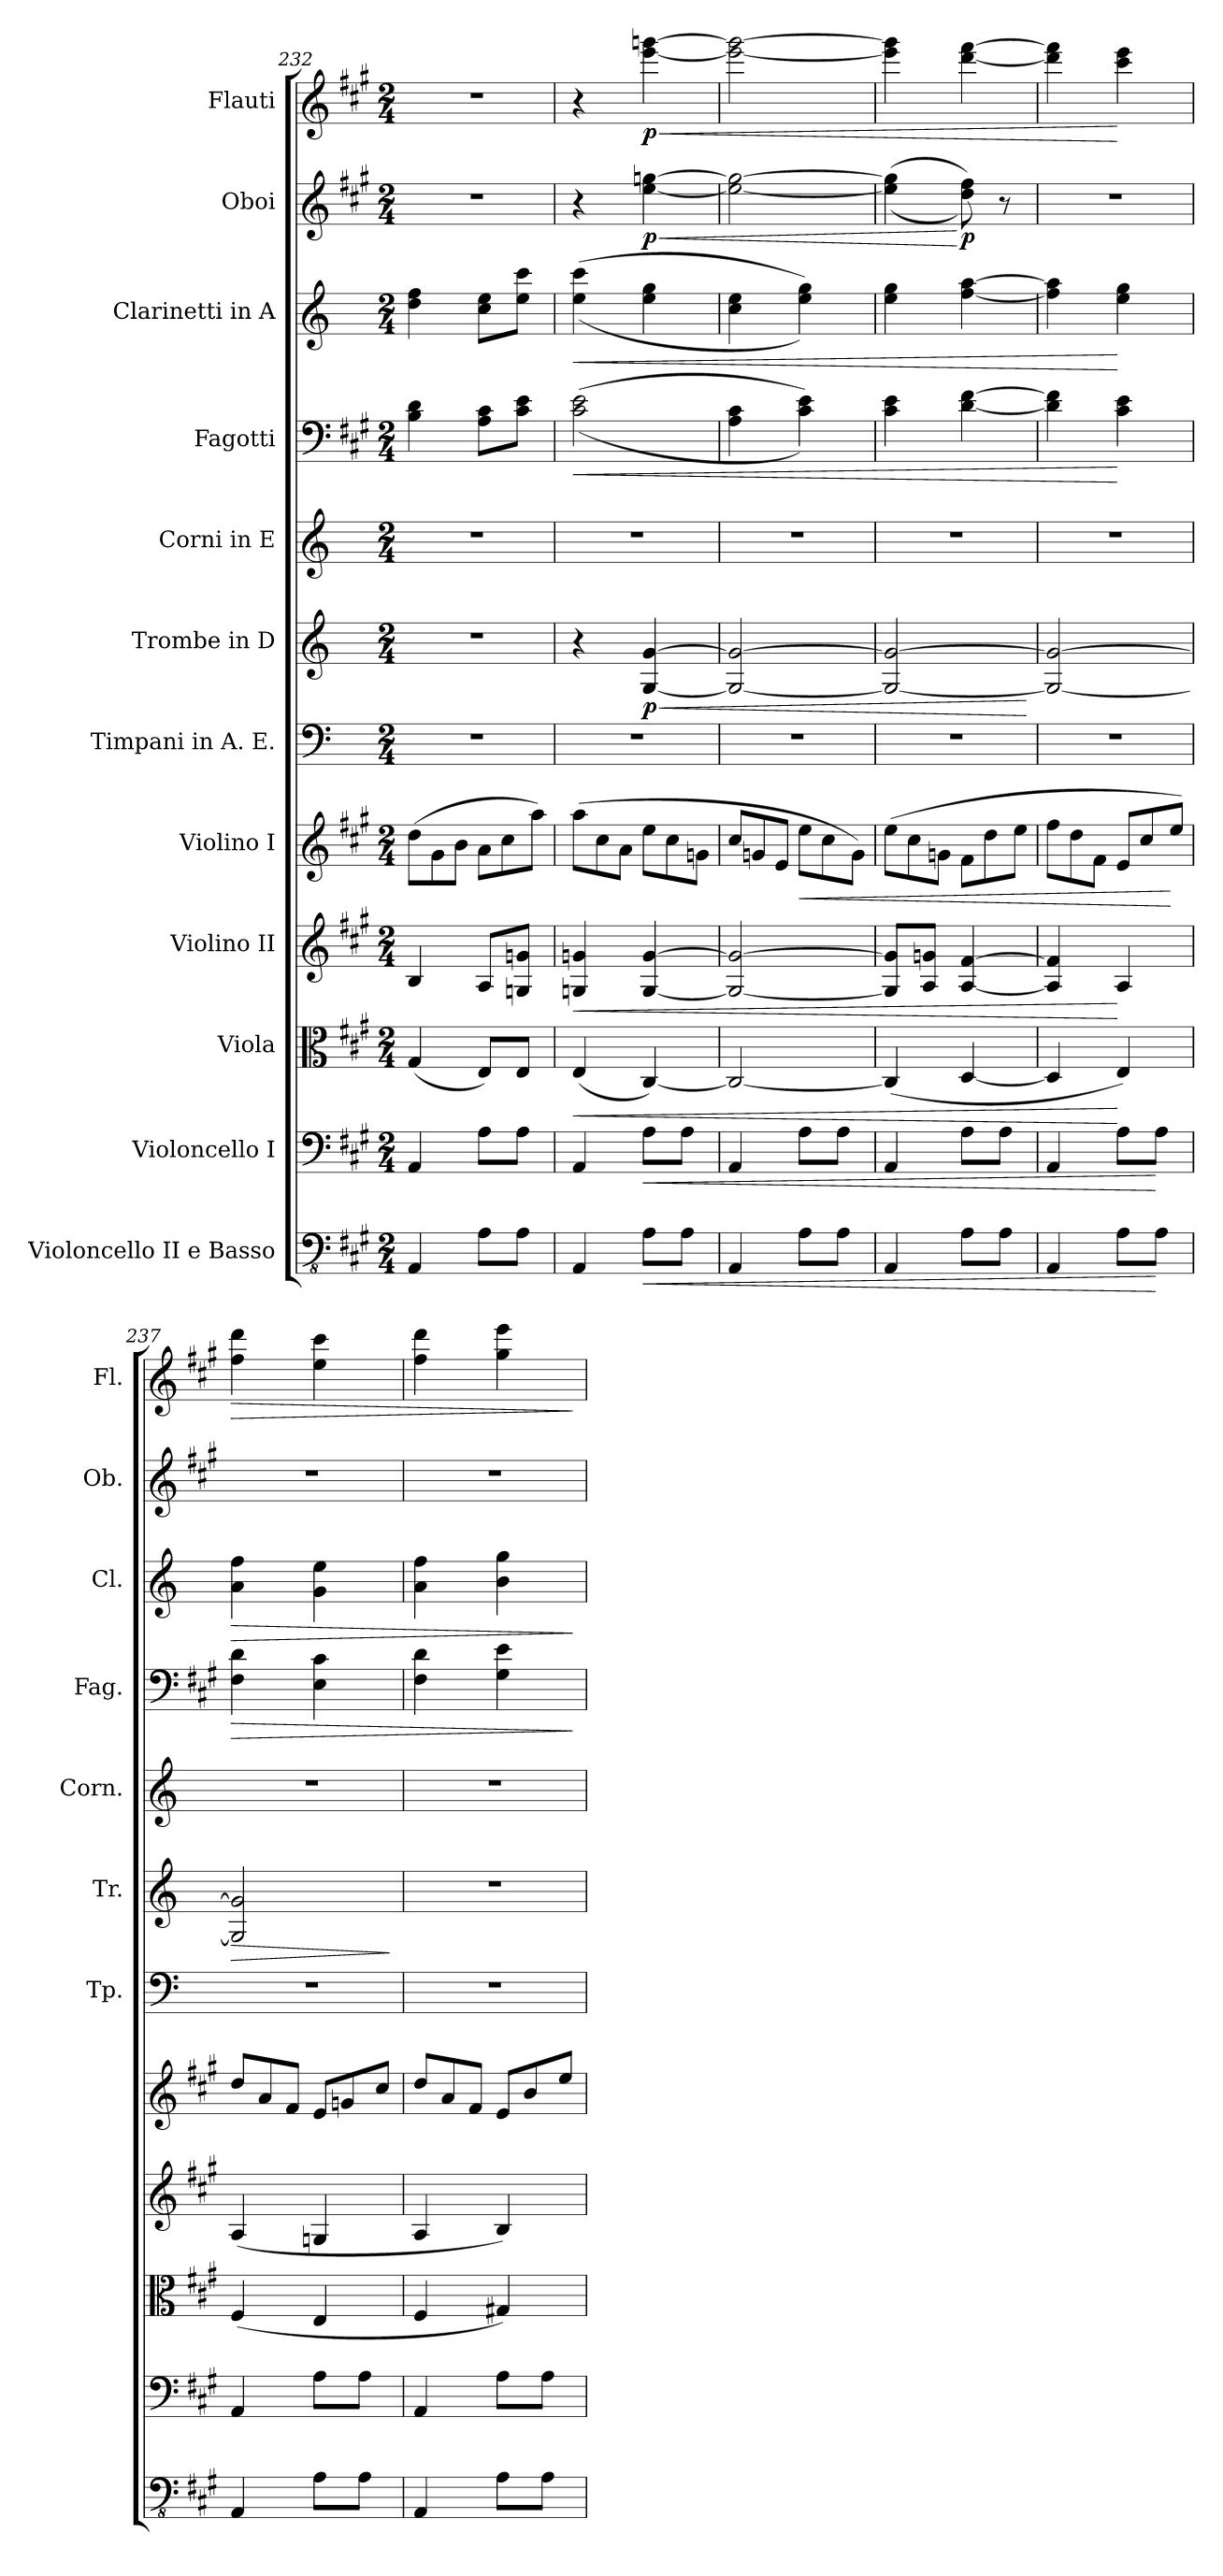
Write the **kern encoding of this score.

**kern	**dynam	**kern	**dynam	**kern	**dynam	**kern	**dynam	**kern	**dynam	**kern	**kern	**dynam	**kern	**kern	**dynam	**kern	**dynam	**kern	**dynam	**kern	**dynam
*part12	*part12	*part11	*part11	*part10	*part10	*part9	*part9	*part8	*part8	*part7	*part6	*part6	*part5	*part4	*part4	*part3	*part3	*part2	*part2	*part1	*part1
*staff12	*staff12	*staff11	*staff11	*staff10	*staff10	*staff9	*staff9	*staff8	*staff8	*staff7	*staff6	*staff6	*staff5	*staff4	*staff4	*staff3	*staff3	*staff2	*staff2	*staff1	*staff1
*I"Violoncello II e Basso	*	*I"Violoncello I	*	*I"Viola	*	*I"Violino II	*	*I"Violino I	*	*I"Timpani in A. E.	*I"Trombe in D	*	*I"Corni in E	*I"Fagotti	*	*I"Clarinetti in A	*	*I"Oboi	*	*I"Flauti	*
*	*	*	*	*	*	*	*	*	*	*I'Tp.	*I'Tr.	*	*I'Corn.	*I'Fag.	*	*I'Cl.	*	*I'Ob.	*	*I'Fl.	*
*clefFv4	*	*clefF4	*	*clefC3	*	*clefG2	*	*clefG2	*	*clefF4	*clefG2	*	*clefG2	*clefF4	*	*clefG2	*	*clefG2	*	*clefG2	*
*	*	*	*	*	*	*	*	*	*	*	*ITrd-1c-2	*	*ITrd5c8	*	*	*ITrd2c3	*	*	*	*	*
*k[f#c#g#]	*	*k[f#c#g#]	*	*k[f#c#g#]	*	*k[f#c#g#]	*	*k[f#c#g#]	*	*k[]	*k[f#c#]	*	*k[f#c#g#d#]	*k[f#c#g#]	*	*k[f#c#g#]	*	*k[f#c#g#]	*	*k[f#c#g#]	*
*M2/4	*	*M2/4	*	*M2/4	*	*M2/4	*	*M2/4	*	*M2/4	*M2/4	*	*M2/4	*M2/4	*	*M2/4	*	*M2/4	*	*M2/4	*
*	*	*	*	*	*	*	*	*Xtuplet	*	*	*	*	*	*	*	*	*	*	*	*	*
=232	=232	=232	=232	=232	=232	=232	=232	=232	=232	=232	=232	=232	=232	=232	=232	=232	=232	=232	=232	=232	=232
4AAA/	.	4AA/	.	(4G#i/	.	4Bj/	.	(12ddZ\L	.	2r	2r	.	2r	4Bj\ 4dZ\	.	4bj\ 4ddZ\	.	2r	.	2r	.
.	.	.	.	.	.	.	.	12g#\	.	.	.	.	.	.	.	.	.	.	.	.	.
.	.	.	.	.	.	.	.	12b\J	.	.	.	.	.	.	.	.	.	.	.	.	.
8AA\L	.	8A\L	.	8E/L)	.	8A/L	.	12a\L	.	.	.	.	.	8A\ 8c#\L	.	8a\ 8cc#\L	.	.	.	.	.
.	.	.	.	.	.	.	.	12cc#\	.	.	.	.	.	.	.	.	.	.	.	.	.
8AA\J	.	8A\J	.	8E/J	.	8Gn/ 8gn/J	.	.	.	.	.	.	.	8c#\ 8e\J	.	8cc#\ 8aa\J	.	.	.	.	.
.	.	.	.	.	.	.	.	12aa\J)	.	.	.	.	.	.	.	.	.	.	.	.	.
=233	=233	=233	=233	=233	=233	=233	=233	=233	=233	=233	=233	=233	=233	=233	=233	=233	=233	=233	=233	=233	=233
!	!	!	!	!	!LO:HP:b	!	!LO:HP:b	!	!	!	!	!	!	!	!LO:HP:b	!	!LO:HP:b	!	!	!	!
4AAAi/	.	4AAi/	.	(4EZ/	<	4GnV/ 4gnV/	<	(12aai\L	.	2r	4r	.	2r	((2c#j\ 2eZ\	<	((4cc#j\ 4aai\	<	4r	.	4r	.
.	.	.	.	.	.	.	.	12cc#\	.	.	.	.	.	.	.	.	.	.	.	.	.
.	.	.	.	.	.	.	.	12a\J	.	.	.	.	.	.	.	.	.	.	.	.	.
!	!LO:HP:b	!	!LO:HP:b	!	!	!	!	!	!	!	!	!LO:HP:b	!	!	!	!	!	!	!LO:HP:b	!	!LO:HP:b
!	!	!	!	!	!	!	!	!	!	!	!	!LO:DY:n=1:b	!	!	!	!	!	!	!LO:DY:n=1:b	!	!LO:DY:n=1:b
8AAi\L	<	8Ai\L	<	[4C#j/)	.	[4GV/ [4gV/	.	12eeZ\L	.	.	[4Ai/ [4ai/	< p	.	.	.	4cc#j\ 4eeZ\	.	[4eeZ\ [4ggnV\	< p	[4eeeZ\ [4gggnV\	< p
.	.	.	.	.	.	.	.	12cc#\	.	.	.	.	.	.	.	.	.	.	.	.	.
8AA\J	.	8A\J	.	.	.	.	.	.	.	.	.	.	.	.	.	.	.	.	.	.	.
.	.	.	.	.	.	.	.	12gn\J	.	.	.	.	.	.	.	.	.	.	.	.	.
!!LO:PB:g=z
=234	=234	=234	=234	=234	=234	=234	=234	=234	=234	=234	=234	=234	=234	=234	=234	=234	=234	=234	=234	=234	=234
4AAAi/	.	4AAi/	.	2C#j/_	.	2GV/_ 2gV/_	.	12cc#j/L	.	2r	2Ai/_ 2ai/_	.	2r	4Ai\ 4c#j\	.	4ai\ 4cc#j\	.	2eeZ\_ 2ggV\_	.	2eeeZ\_ 2gggV\_	.
.	.	.	.	.	.	.	.	12gn/	.	.	.	.	.	.	.	.	.	.	.	.	.
.	.	.	.	.	.	.	.	12e/J	.	.	.	.	.	.	.	.	.	.	.	.	.
!	!	!	!	!	!	!	!	!	!LO:HP:b	!	!	!	!	!	!	!	!	!	!	!	!
8AA\L	.	8A\L	.	.	.	.	.	12ee\L	<	.	.	.	.	4c#\ 4e\))	.	4cc#\ 4ee\))	.	.	.	.	.
.	.	.	.	.	.	.	.	12cc#\	.	.	.	.	.	.	.	.	.	.	.	.	.
8AA\J	.	8A\J	.	.	.	.	.	.	.	.	.	.	.	.	.	.	.	.	.	.	.
.	.	.	.	.	.	.	.	12g\J)	.	.	.	.	.	.	.	.	.	.	.	.	.
=235	=235	=235	=235	=235	=235	=235	=235	=235	=235	=235	=235	=235	=235	=235	=235	=235	=235	=235	=235	=235	=235
4AAAi/	.	4AAi/	.	(4C#j/]	.	8GV/] 8gV/]L	.	(12eeZ\L	.	2r	2Ai/_ 2ai/_	.	2r	4c#j\ 4eZ\	.	4cc#j\ 4eeZ\	.	((4eeZ\] 4ggV\]	.	4eeeZ\] 4gggV\]	.
.	.	.	.	.	.	.	.	12cc#\	.	.	.	.	.	.	.	.	.	.	.	.	.
.	.	.	.	.	.	8A/ 8gn/J	.	.	.	.	.	.	.	.	.	.	.	.	.	.	.
.	.	.	.	.	.	.	.	12gn\J	.	.	.	.	.	.	.	.	.	.	.	.	.
!	!	!	!	!	!	!	!	!	!	!	!	!	!	!	!	!	!	!	!LO:DY:n=1:b	!	!
8AAZ\L	.	8AZ\L	.	[4Di/	.	[4AZ/ [4f#j/	.	12f#j\L	.	.	.	.	.	[4di\ [4f#j\	.	[4ddi\ [4ff#j\	.	8ddi\ 8ff#j\))	[ p	[4dddi\ [4fff#j\	.
.	.	.	.	.	.	.	.	12dd\	.	.	.	.	.	.	.	.	.	.	.	.	.
8AA\J	.	8A\J	.	.	.	.	.	.	.	.	.	.	.	.	.	.	.	8r	.	.	.
.	.	.	.	.	.	.	.	12ee\J	.	.	.	.	.	.	.	.	.	.	.	.	.
.	.	.	.	.	.	.	.	.	.	.	.	[	.	.	.	.	.	.	.	.	.
!!LO:PB:g=z
=236	=236	=236	=236	=236	=236	=236	=236	=236	=236	=236	=236	=236	=236	=236	=236	=236	=236	=236	=236	=236	=236
4AAAZ/	.	4AAZ/	.	4Di/]	.	4AZ/] 4f#j/]	.	12ff#j\L	.	2r	2AZ/_ 2aZ/_	.	2r	4di\] 4f#j\]	.	4ddi\] 4ff#j\]	.	2r	.	4dddi\] 4fff#j\]	.
.	.	.	.	.	.	.	.	12dd\	.	.	.	.	.	.	.	.	.	.	.	.	.
.	.	.	.	.	.	.	.	12f#\J	.	.	.	.	.	.	.	.	.	.	.	.	.
8AAi\L	.	8Ai\L	.	4EZ/)	[	4Ai/	[	12eZ/L	.	.	.	.	.	4c#j\ 4eZ\	[	4cc#j\ 4eeZ\	[	.	.	4ccc#j\ 4eeeZ\	[
.	.	.	.	.	.	.	.	12cc#/	.	.	.	.	.	.	.	.	.	.	.	.	.
8AA\J	[	8A\J	[	.	.	.	.	.	.	.	.	.	.	.	.	.	.	.	.	.	.
.	.	.	.	.	.	.	.	12ee/J)	[	.	.	.	.	.	.	.	.	.	.	.	.
=237	=237	=237	=237	=237	=237	=237	=237	=237	=237	=237	=237	=237	=237	=237	=237	=237	=237	=237	=237	=237	=237
!	!	!	!	!	!	!	!	!	!	!	!	!LO:HP:b	!	!	!LO:HP:b	!	!LO:HP:b	!	!	!	!LO:HP:b
4AAAZ/	.	4AAZ/	.	(4F#j/	.	(4AZ/	.	12ddi/L	.	2r	2AZ/] 2aZ/]	>	2r	4F#j\ 4di\	>	4f#j\ 4ddi\	>	2r	.	4ff#j\ 4dddi\	>
.	.	.	.	.	.	.	.	12a/	.	.	.	.	.	.	.	.	.	.	.	.	.
.	.	.	.	.	.	.	.	12f#/J	.	.	.	.	.	.	.	.	.	.	.	.	.
8AAi\L	.	8Ai\L	.	4EZ/	.	4GnV/	.	12eZ/L	.	.	.	.	.	4EZ\ 4c#j\	.	4eZ\ 4cc#j\	.	.	.	4eeZ\ 4ccc#j\	.
.	.	.	.	.	.	.	.	12gn/	.	.	.	.	.	.	.	.	.	.	.	.	.
8AA\J	.	8A\J	.	.	.	.	.	.	.	.	.	.	.	.	.	.	.	.	.	.	.
.	.	.	.	.	.	.	.	12cc#/J	.	.	.	.	.	.	.	.	.	.	.	.	.
.	.	.	.	.	.	.	.	.	.	.	.	]	.	.	.	.	.	.	.	.	.
=238	=238	=238	=238	=238	=238	=238	=238	=238	=238	=238	=238	=238	=238	=238	=238	=238	=238	=238	=238	=238	=238
4AAAZ/	.	4AAZ/	.	4F#j/	.	4AZ/	.	12ddi/L	.	2r	2r	.	2r	4F#j\ 4di\	.	4f#j\ 4ddi\	.	2r	.	4ff#j\ 4dddi\	.
.	.	.	.	.	.	.	.	12a/	.	.	.	.	.	.	.	.	.	.	.	.	.
.	.	.	.	.	.	.	.	12f#/J	.	.	.	.	.	.	.	.	.	.	.	.	.
8AA\L	.	8A\L	.	4G#Xj/)	.	4BZ/)	.	12ei/L	.	.	.	.	.	4G#j\ 4ei\	.	4g#j\ 4eei\	.	.	.	4gg#j\ 4eeei\	.
.	.	.	.	.	.	.	.	12b/	.	.	.	.	.	.	.	.	.	.	.	.	.
8AA\J	.	8A\J	.	.	.	.	.	.	.	.	.	.	.	.	.	.	.	.	.	.	.
.	.	.	.	.	.	.	.	12ee/J	.	.	.	.	.	.	.	.	.	.	.	.	.
.	.	.	.	.	.	.	.	.	.	.	.	.	.	.	]	.	]	.	.	.	]
=	=	=	=	=	=	=	=	=	=	=	=	=	=	=	=	=	=	=	=	=	=
*-	*-	*-	*-	*-	*-	*-	*-	*-	*-	*-	*-	*-	*-	*-	*-	*-	*-	*-	*-	*-	*-
